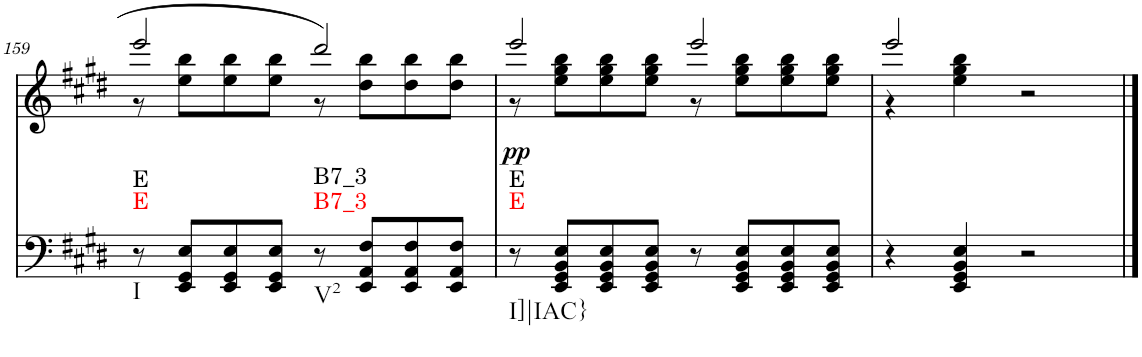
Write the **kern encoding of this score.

**kern	**harte	**kern	**text	**dynam
*part2	*part2	*part1	*part1	*part1
*staff2	*	*staff1	*staff1	*staff1
*I"piano	*	*I"piano	*	*
*I'Pno	*	*I'Pno	*	*
!!LO:PB:g=z
*clefF4	*	*clefG2	*	*
*k[f#c#g#d#]	*	*k[f#c#g#d#]	*	*
*E:	*	*E:	*	*
*M4/4	*	*M4/4	*	*
=159	=159	=159	=159	=159
*	*	*^	*	*
!	!LO:H:n=1:kt=E	!	!	!	!
!	!LO:H:n=2:kt=E	!	!	!	!
8r	N N	2eee/	8r	.	.
8EE/ 8GG#/ 8E/L	.	.	8ee\ 8bb\L	.	.
8EE/ 8GG#/ 8E/	.	.	8ee\ 8bb\	.	.
8EE/ 8GG#/ 8E/J	.	.	8ee\ 8bb\J	.	.
!	!LO:H:n=1:kt=B7_3	!	!	!	!
!	!LO:H:n=2:kt=B7_3	!	!	!	!
8r	N N	2ddd#/	8r	.	.
8EE/ 8AA/ 8F#/L	.	.	8dd#\ 8bb\L	.	.
8EE/ 8AA/ 8F#/	.	.	8dd#\ 8bb\	.	.
8EE/ 8AA/ 8F#/J	.	.	8dd#\ 8bb\J	.	.
=160	=160	=160	=160	=160	=160
!	!LO:H:n=1:kt=E	!	!	!LO:LY:b	!LO:DY:b
!	!LO:H:n=2:kt=E	!	!	!	!
8r	N N	2eee/	8r	pp	pp
8EE/ 8GG#/ 8BB/ 8E/L	.	.	8ee\ 8gg#\ 8bb\L	.	.
8EE/ 8GG#/ 8BB/ 8E/	.	.	8ee\ 8gg#\ 8bb\	.	.
8EE/ 8GG#/ 8BB/ 8E/J	.	.	8ee\ 8gg#\ 8bb\J	.	.
8r	.	2eee/	8r	.	.
8EE/ 8GG#/ 8BB/ 8E/L	.	.	8ee\ 8gg#\ 8bb\L	.	.
8EE/ 8GG#/ 8BB/ 8E/	.	.	8ee\ 8gg#\ 8bb\	.	.
8EE/ 8GG#/ 8BB/ 8E/J	.	.	8ee\ 8gg#\ 8bb\J	.	.
=161	=161	=161	=161	=161	=161
4r	.	2eee/	4r	.	.
4EE/ 4GG#/ 4BB/ 4E/	.	.	4ee\ 4gg#\ 4bb\	.	.
2r	.	2r	2ryy	.	.
*	*	*v	*v	*	*
==	==	==	==	==
*-	*-	*-	*-	*-
